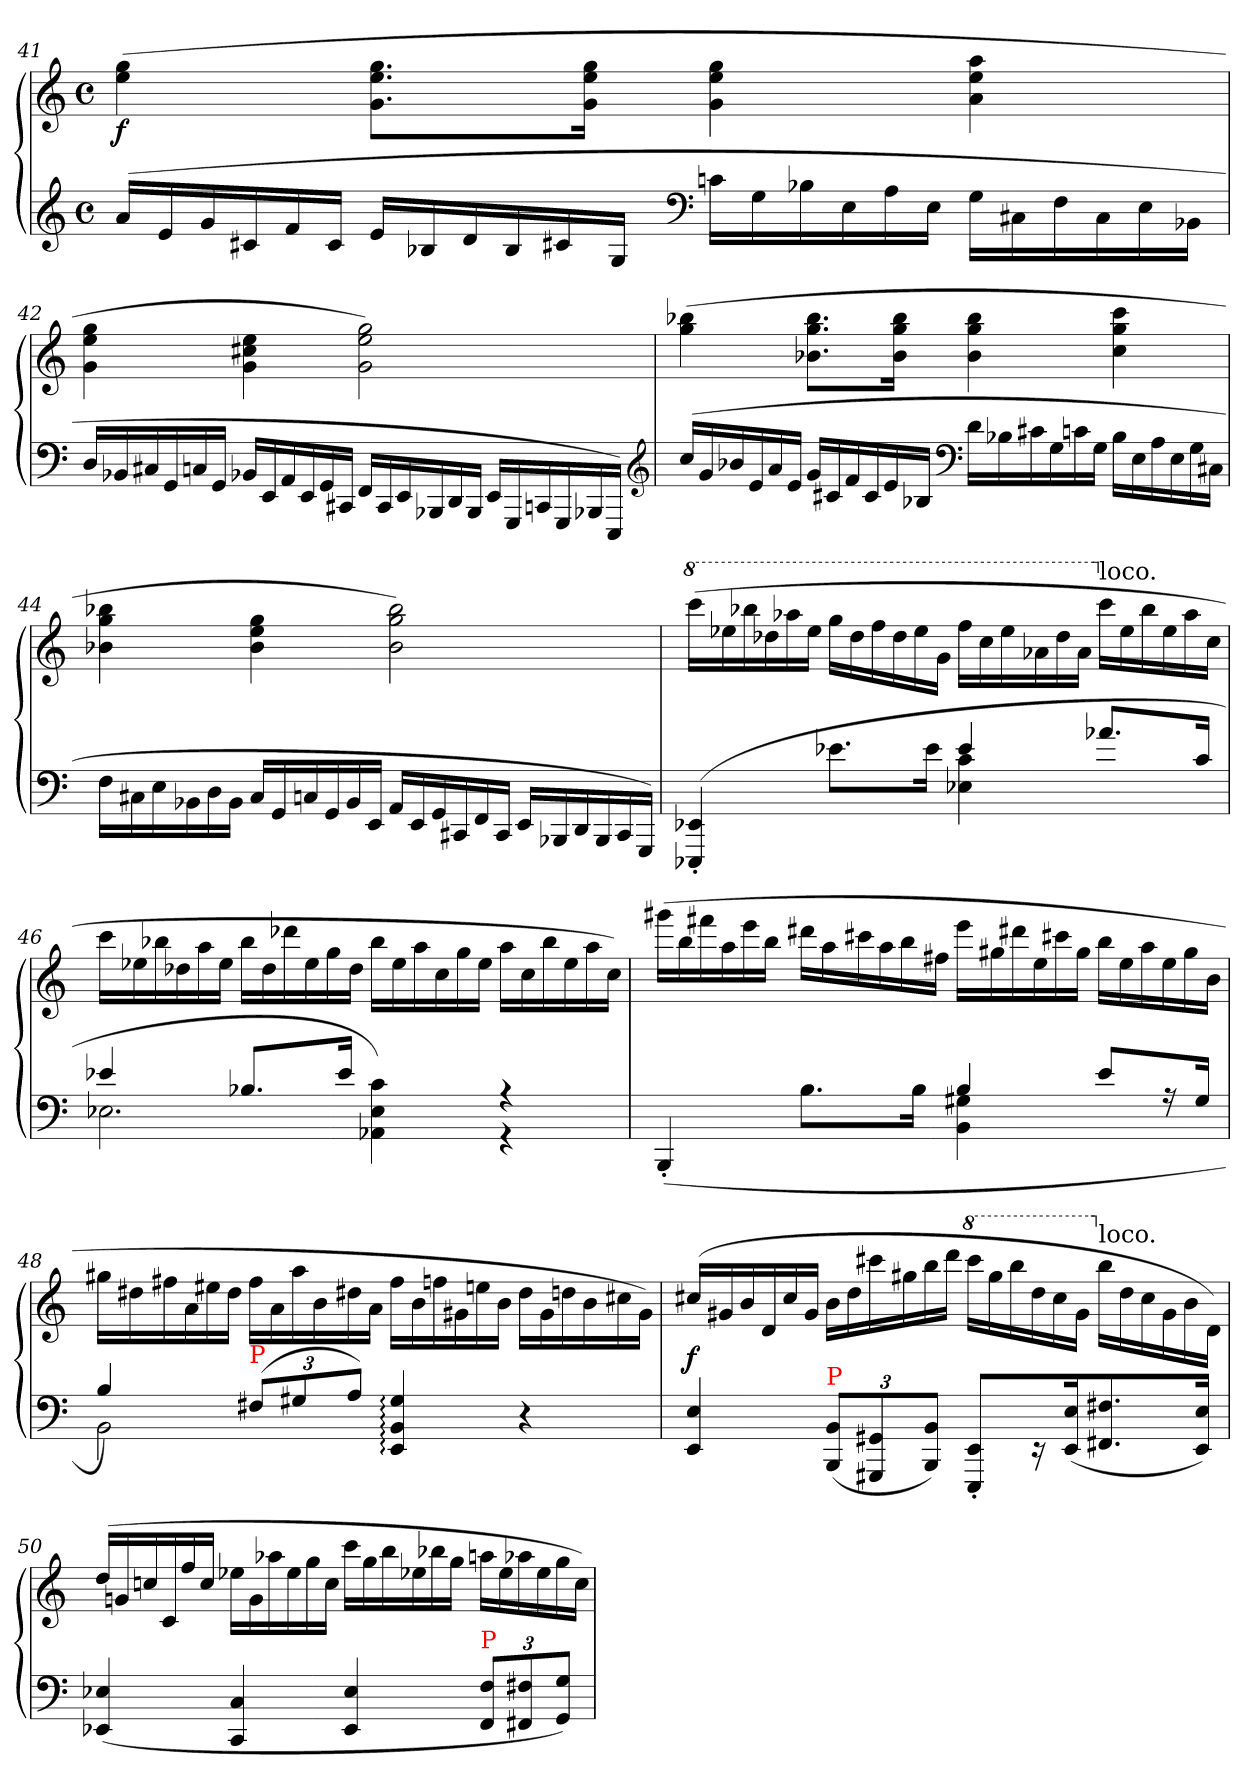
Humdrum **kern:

**kern	**kern	**dynam
*part1	*part1	*part1
*staff2	*staff1	*staff1/2
*clefG2	*clefG2	*
*k[]	*k[]	*
*a:	*a:	*
*M4/4	*M4/4	*
*met(c)	*met(c)	*
*Xtuplet	*	*
=41	=41	=41
(>24aLL	(>4gg 4ee	f
24e	.	.
24g	.	.
24c#X	.	.
24f	.	.
24c#JJ	.	.
24eLL	8.gg 8.ee 8.gL	.
24B-X	.	.
24d	.	.
24B-	.	.
24c#X	.	.
.	16gg 16ee 16gJk	.
24GJJ	.	.
*clefF4	*	*
24cnLL	4gg 4ee 4g	.
24G	.	.
24B-X	.	.
24E	.	.
24A	.	.
24EJJ	.	.
24GLL	4aa 4ee 4a	.
24C#X	.	.
24F	.	.
24C#	.	.
24E	.	.
24BB-XJJ	.	.
=42	=42	=42
24DLL	4gg 4ee 4g	.
24BB-X	.	.
24C#X	.	.
24GG	.	.
24Cn	.	.
24GGJJ	.	.
24BB-XLL	4ee 4cc#X 4g	.
24EE	.	.
24AA	.	.
24EE	.	.
24GG	.	.
24CC#XJJ	.	.
24FFLL	2gg 2ee 2g)	.
24CC#	.	.
24EE	.	.
24BBB-X	.	.
24DD	.	.
24BBB-JJ	.	.
24EELL	.	.
24GGG	.	.
24CCn	.	.
24GGG	.	.
24BBB-X	.	.
24EEEJJ)	.	.
*clefG2	*	*
=43	=43	=43
(>24ccLL	(>4bb-X 4gg	.
24g	.	.
24b-X	.	.
24e	.	.
24a	.	.
24eJJ	.	.
24gLL	8.bb- 8.gg 8.b-XL	.
24c#X	.	.
24f	.	.
24c#	.	.
24e	.	.
.	16bb- 16gg 16b-Jk	.
24B-XJJ	.	.
*clefF4	*	*
24dLL	4bb- 4gg 4b-	.
24B-X	.	.
24c#X	.	.
24G	.	.
24cn	.	.
24GJJ	.	.
24B-LL	4ccc 4gg 4cc	.
24E	.	.
24A	.	.
24E	.	.
24G	.	.
24C#XJJ	.	.
=44	=44	=44
24F\LL	4bb-X 4gg 4b-X	.
24C#X\	.	.
24E\	.	.
24BB-X\	.	.
24D\	.	.
24BB-\JJ	.	.
24C#LL	4gg 4ee 4b-	.
24GG	.	.
24Cn	.	.
24GG	.	.
24BB-	.	.
24EEJJ	.	.
24AALL	2bb- 2gg 2b-)	.
24EE	.	.
24GG	.	.
24CC#X	.	.
24FF	.	.
24CC#JJ	.	.
24EELL	.	.
24BBB-X	.	.
24DD	.	.
24BBB-	.	.
24CC#	.	.
24GGGJJ)	.	.
=45	=45	=45
*^	*	*
*	*	*8va	*
*	*	*Xtuplet	*
(>4EE-X'< 4EEE-X'<	4ryy	(>24ccccLL	.
.	.	24eee-X	.
.	.	24bbb-X	.
.	.	24ddd-X	.
.	.	24aaa-X	.
.	.	24eee-JJ	.
4ryy	8.e-XL	24gggLL	.
.	.	24ddd-	.
.	.	24fff	.
.	.	24ddd-	.
.	.	24eee-	.
.	16e-Jk	.	.
.	.	24ggJJ	.
4e-	4c 4E-X	24fffLL	.
.	.	24ccc	.
.	.	24eee-	.
.	.	24aa-X	.
.	.	24ddd-	.
.	.	24aa-JJ	.
*	*	*X8va	*
!	!	!LO:TX:a:t=loco.	!
8.a-X/L	4ryy	24cccLL	.
.	.	24ee-	.
.	.	24bb-	.
.	.	24ee-	.
.	.	24aa-	.
16c/Jk	.	.	.
.	.	24ccJJ	.
=46	=46	=46	=46
4e-X	2.E-X	24cccLL	.
.	.	24ee-X	.
.	.	24bb-X	.
.	.	24dd-X	.
.	.	24aa	.
.	.	24ee-JJ	.
8.B-XL	.	24bb-LL	.
.	.	24dd-	.
.	.	24ddd-X	.
.	.	24ee-	.
.	.	24gg	.
16e-Jk	.	.	.
.	.	24dd-JJ	.
4c\ 4E-\ 4AA-X\)	.	24bb-LL	.
.	.	24ee-	.
.	.	24aa	.
.	.	24cc	.
.	.	24gg	.
.	.	24ee-JJ	.
4r	4r	24aaLL	.
.	.	24cc	.
.	.	24bb-	.
.	.	24ee-	.
.	.	24aa	.
.	.	24ccJJ)	.
=47	=47	=47	=47
(>4BBB'<	4ryy	(>24ggg#XLL	.
.	.	24bb	.
.	.	24fff#X	.
.	.	24aa	.
.	.	24eee	.
.	.	24bbJJ	.
4ryy	8.BL	24ddd#XLL	.
.	.	24aa	.
.	.	24ccc#X	.
.	.	24aa	.
.	.	24bb	.
.	16BJk	.	.
.	.	24ff#XJJ	.
4B	4G#X 4BB	24eeeLL	.
.	.	24gg#X	.
.	.	24ddd#X	.
.	.	24ee	.
.	.	24ccc#X	.
.	.	24gg#JJ	.
8e/L	4ryy	24bbLL	.
.	.	24ee	.
.	.	24aa	.
16rA	.	24ee	.
.	.	24gg#	.
16G#Jk	.	.	.
.	.	24bJJ	.
=48	=48	=48	=48
4B)	2BB	24gg#XLL	.
.	.	24dd#X	.
.	.	24ff#X	.
.	.	24a	.
.	.	24ee#X	.
.	.	24dd#JJ	.
*tuplet	*	*	*
*Xbrackettup	*	*	*
!LO:TX:a:color=red:t=P	!	!	!
(<12F#XL	.	24ff#LL	.
.	.	24a	.
12G#X	.	24aa	.
.	.	24b	.
12AJ)	.	24dd#X	.
.	.	24aJJ	.
4G#: 4BB: 4EE:	2ryy	24ff#LL	.
.	.	24b	.
.	.	24ffn	.
.	.	24g#X	.
.	.	24een	.
.	.	24bJJ	.
4r	.	24dd#LL	.
.	.	24g#	.
.	.	24ddn	.
.	.	24b	.
.	.	24cc#X	.
.	.	24g#JJ)	.
*v	*v	*	*
=49	=49	=49
4E 4EE	(>24cc#XLL	f
.	24g#X	.
.	24b	.
.	24d	.
.	24cc#	.
.	24g#JJ	.
!LO:TX:a:color=red:t=P	!	!
(<12BB 12BBBL	24bLL	.
.	24dd	.
12GG#X 12GGG#X	24ccc#X	.
.	24gg#X	.
12BB 12BBBJ)	24bb	.
.	24dddJJ	.
*	*8va	*
8EE'< 8EEE'<L	24cccc#LL	.
.	24ggg#	.
.	24bbb	.
16r	24ddd	.
.	24ccc#	.
(<16E 16EEk	.	.
.	24gg#JJ	.
*	*X8va	*
!	!LO:TX:a:t=loco.	!
8.F#X 8.FF#X	24bbLL	.
.	24dd	.
.	24cc#	.
.	24g#	.
.	24b	.
16E 16EEJk)	.	.
.	24dJJ)	.
=50	=50	=50
(<4E-X 4EE-X	(>24dd/LL	.
.	24gn/	.
.	24ccn/	.
.	24c/	.
.	24ff/	.
.	24cc/JJ	.
4C 4CC	24ee-XLL	.
.	24g	.
.	24aa-X	.
.	24ee-	.
.	24gg	.
.	24ccJJ	.
4E- 4EE-	24cccLL	.
.	24gg	.
.	24bb	.
.	24ee-X	.
.	24bb-X	.
.	24ggJJ	.
!LO:TX:a:color=red:t=P	!	!
12F 12FFL	24aanLL	.
.	24ee-	.
12F#X 12FF#X	24aa-X	.
.	24ee-	.
12G 12GGJ)	24gg	.
.	24ccJJ)	.
=	=	=
*-	*-	*-
